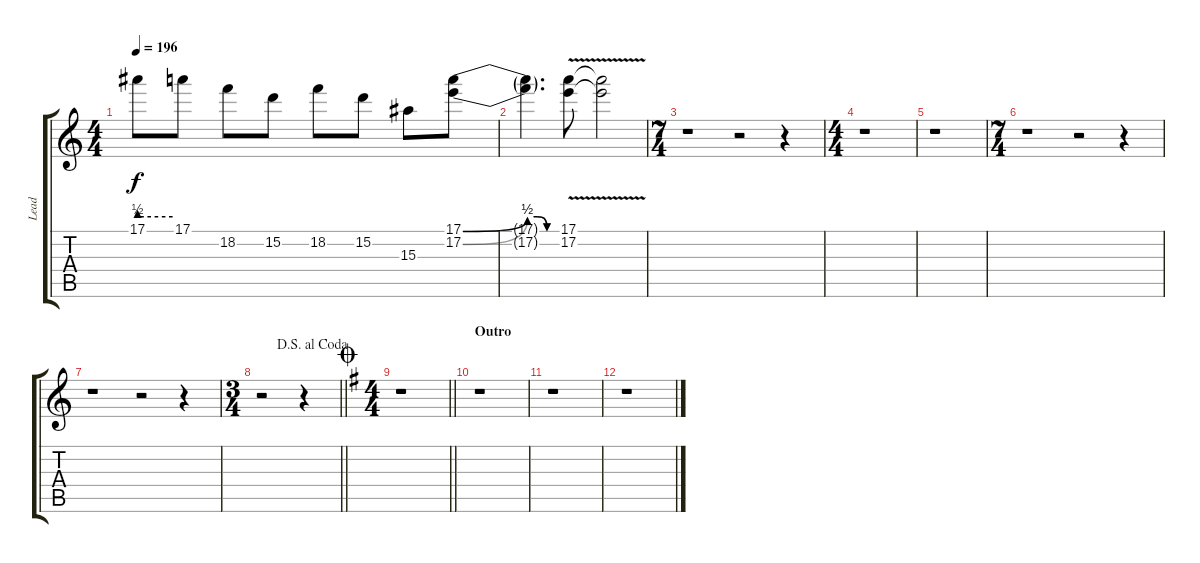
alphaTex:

\track ("Lead" "Lead") {instrument distortionguitar}
\staff {score tabs}
\tuning (E4 B3 G3 D3 A2 E2) {hide}
\ts (4 4)
\tempo 196
\clef g2
\ks c
17.1{be (hold 0 2 60 2) t}.8{dy f} 17.1.8 18.2.8 15.2.8 18.2.8 15.2.8 15.3.8 (17.1{be (bend 0 0 60 2)} 17.2{be (bend 0 0 60 2)}).8 |
(17.1{be (custom 0 2 20 2 40 0 60 0) t} 17.2{be (custom 0 2 20 2 40 0 60 0) t}).4{d} (17.1{v} 17.2{v}).8 (17.1{v t} 17.2{v t}).2 |
\ts (7 4)
r.1 r.2 r.4 |
\ts (4 4)
r.1 |
r.1 |
\ts (7 4)
r.1 r.2 r.4 |
r.1 r.2 r.4 |
\ts (3 4)
\jump dalsegnoalcoda
\barLineRight lightlight
r.2 r.4 |
\ts (4 4)
\jump coda
\barLineRight lightlight
\ks g
r.1 |
\section ("" "Outro")
r.1 |
r.1 |
r.1
